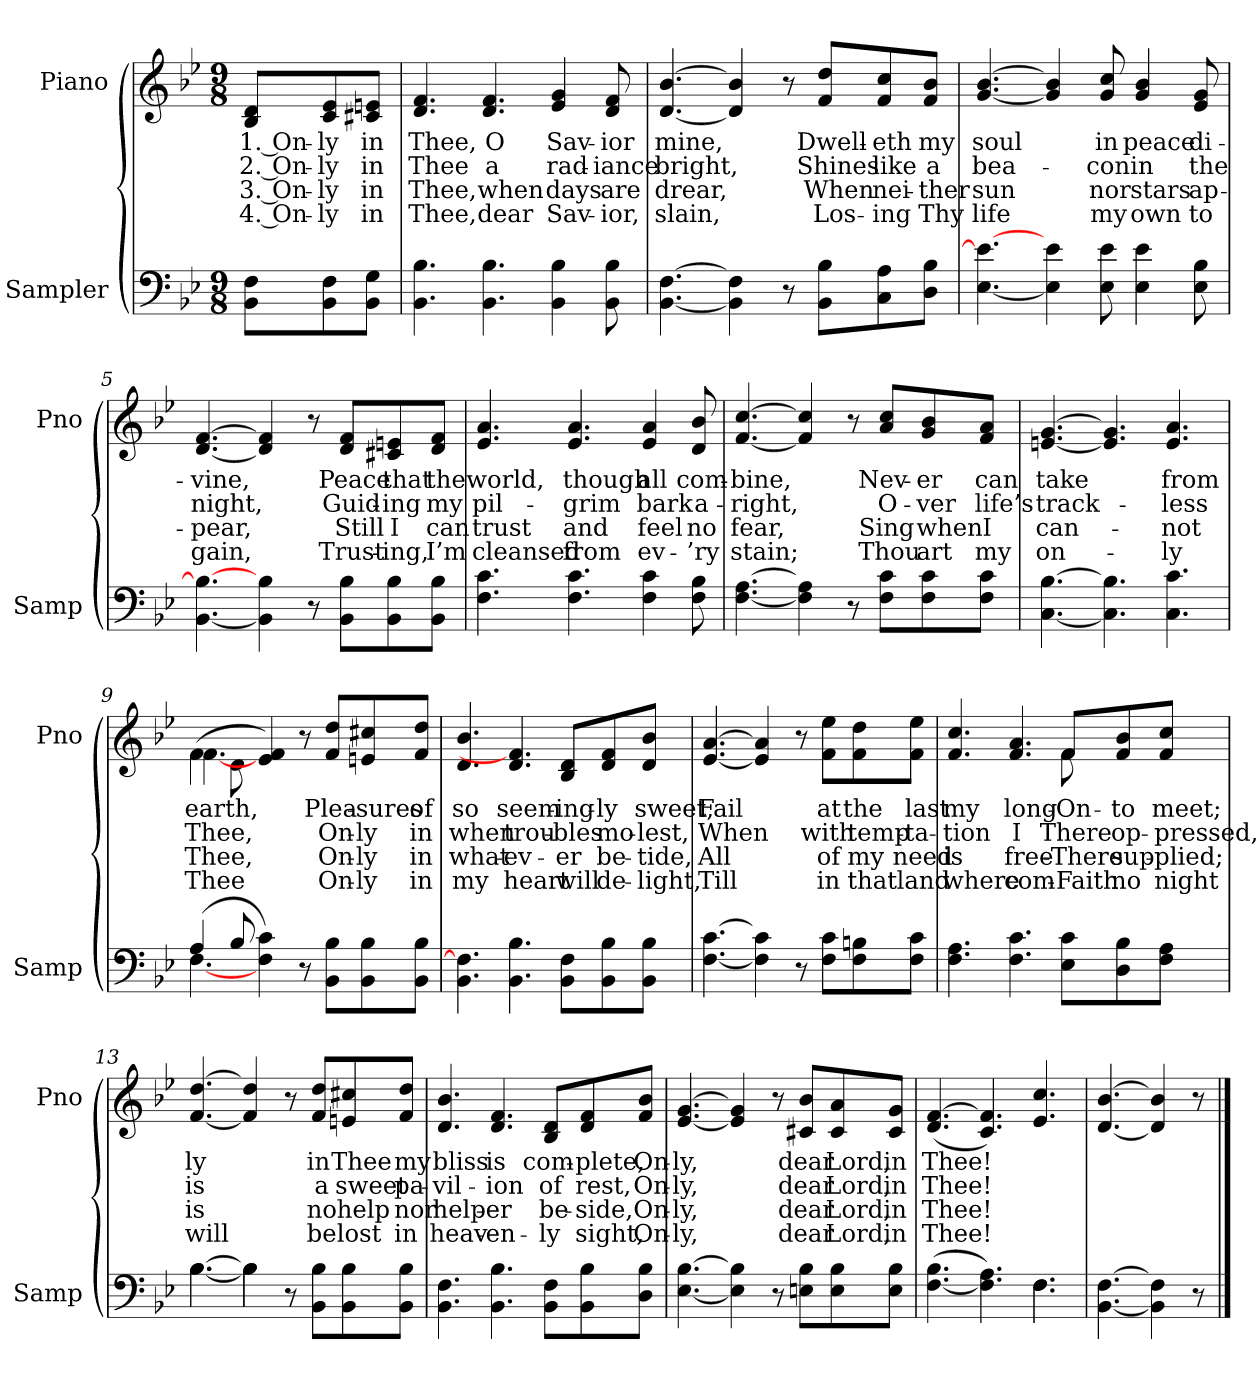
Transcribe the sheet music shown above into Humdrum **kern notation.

**kern	**kern	**text	**text	**text	**text
*part2	*part1	*part1	*part1	*part1	*part1
*staff2	*staff1	*staff1	*staff1	*staff1	*staff1
*I"Sampler	*I"Piano	*	*	*	*
*I'Samp	*I'Pno	*	*	*	*
*clefF4	*clefG2	*	*	*	*
*k[b-e-]	*k[b-e-]	*	*	*	*
*B-:	*B-:	*	*	*	*
*M9/8	*M9/8	*	*	*	*
=1	=1	=1	=1	=1	=1
8BB-\ 8F\L	8B-/ 8d/L	1. On-	2. On-	3. On-	4. On-
8BB-\ 8F\	8c/ 8e-/	-ly	-ly	-ly	-ly
8BB-\ 8G\J	8c#X/ 8en/J	in	in	in	in
=2	=2	=2	=2	=2	=2
4.BB- 4.B-	4.d 4.f	Thee,	Thee	Thee,	Thee,
4.BB- 4.B-	4.d 4.f	O	a	when	dear
4BB- 4B-	4e- 4g	Sav-	rad-	days	Sav-
8BB- 8B-	8d 8f	-ior	-iance	are	-ior,
=3	=3	=3	=3	=3	=3
[4.BB- [4.F	[4.d [4.b-	mine,	bright,	drear,	slain,
4BB-] 4F]	4d] 4b-]	.	.	.	.
8r	8r	.	.	.	.
8BB-\ 8B-\L	8f/ 8dd/L	Dwell-	Shines	When	Los-
8C\ 8A\	8f/ 8cc/	-eth	like	nei-	-ing
8D\ 8B-\J	8f/ 8b-/J	my	a	-ther	Thy
=4	=4	=4	=4	=4	=4
[4.E- 4.e-_	[4.g [4.b-	soul	bea-	sun	life
4E-] 4e-	4g] 4b-]	.	.	.	.
8E- 8e-	8g 8cc	in	-con	nor	my
4E- 4e-	4g 4b-	peace	in	stars	own
8E- 8B-	8e- 8g	di-	the	ap-	to
=5	=5	=5	=5	=5	=5
[4.BB- 4.B-_	[4.d [4.f	-vine,	night,	-pear,	gain,
4BB-] 4B-	4d] 4f]	.	.	.	.
8r	8r	.	.	.	.
8BB-\ 8B-\L	8d/ 8f/L	Peace	Guid-	Still	Trust-
8BB-\ 8B-\	8c#X/ 8en/	that	-ing	I	-ing,
8BB-\ 8B-\J	8d/ 8f/J	the	my	can	I’m
=6	=6	=6	=6	=6	=6
4.F 4.c	4.e- 4.a	world,	pil-	trust	cleansed
4.F 4.c	4.e- 4.a	though	-grim	and	from
4F 4c	4e- 4a	all	bark	feel	ev-
8F 8B-	8d 8b-	com-	a-	no	-’ry
=7	=7	=7	=7	=7	=7
[4.F [4.A	[4.f [4.cc	-bine,	-right,	fear,	stain;
4F] 4A]	4f] 4cc]	.	.	.	.
8r	8r	.	.	.	.
8F\ 8c\L	8a/ 8cc/L	Nev-	O-	Sing	Thou
8F\ 8c\	8g/ 8b-/	-er	-ver	when	art
8F\ 8c\J	8f/ 8a/J	can	life’s	I	my
=8	=8	=8	=8	=8	=8
[4.C [4.B-	[4.en [4.g	take	track-	can-	on-
4.C] 4.B-]	4.e] 4.g]	.	.	.	.
4.C 4.c	4.e 4.a	from	-less	-not	-ly
=9	=9	=9	=9	=9	=9
*^	*^	*	*	*	*
(4A/	[4.F	(4f\	[4.f	earth,	Thee,	Thee,	Thee
8B-/	.	8d\	.	.	.	.	.
4F 4c)	2.ryy	4e- 4f)	2.ryy	.	.	.	.
8r	.	8r	.	.	.	.	.
8BB-\ 8B-\L	.	8f/ 8dd/L	.	Plea-	On-	On-	On-
8BB-\ 8B-\	.	8en/ 8cc#X/	.	-sures	-ly	-ly	-ly
8BB-\ 8B-\J	.	8f/ 8dd/J	.	of	in	in	in
*v	*v	*	*	*	*	*	*
*	*v	*v	*	*	*	*
=10	=10	=10	=10	=10	=10
4.BB- 4.F]	4.d 4.b-	so	when	what-	my
4.BB- 4.B-	4.d 4.f]	seem-	trou-	-ev-	heart
8BB-\ 8F\L	8B-/ 8d/L	-ing-	-bles	-er	will
8BB-\ 8B-\	8d/ 8f/	-ly	mo-	be-	de-
8BB-\ 8B-\J	8d/ 8b-/J	sweet,	-lest,	-tide,	-light,
=11	=11	=11	=11	=11	=11
[4.F [4.c	[4.e- [4.a	Fail	When	All	Till
4F] 4c]	4e-] 4a]	.	.	.	.
8r	8r	.	.	.	.
8F\ 8c\L	8f\ 8ee-\L	at	with	of	in
8F\ 8Bn\	8f\ 8dd\	the	temp-	my	that
8F\ 8c\J	8f\ 8ee-\J	last	-ta-	need	land
=12	=12	=12	=12	=12	=12
*	*^	*	*	*	*
4.F 4.A	4.f 4.cc	2.ryy	my	-tion	is	where
4.F 4.c	4.f 4.a	.	long-	I	free-	com-
8E-\ 8c\L	8f/L	8f	On-	There	There	Faith
8D\ 8B-\	8f/ 8b-/	4ryy	to	op-	sup-	no
8F\ 8A\J	8f/ 8cc/J	.	meet;	-pressed,	-plied;	night
*	*v	*v	*	*	*	*
=13	=13	=13	=13	=13	=13
*^	*	*	*	*	*
[4.B-\	[4.B-	[4.f [4.dd	-ly	is	is	will
4B-\]	4B-]	4f] 4dd]	.	.	.	.
8r	2ryy	8r	.	.	.	.
8BB-\ 8B-\L	.	8f/ 8dd/L	in	a	no	be
8BB-\ 8B-\	.	8en/ 8cc#X/	Thee	sweet	help	lost
8BB-\ 8B-\J	.	8f/ 8dd/J	my	pa-	nor	in
*v	*v	*	*	*	*	*
=14	=14	=14	=14	=14	=14
4.BB- 4.F	4.d 4.b-	bliss	-vil-	help-	heav-
4.BB- 4.B-	4.d 4.f	is	-ion	-er	-en-
8BB-\ 8F\L	8B-/ 8d/L	com-	of	be-	-ly
8BB-\ 8B-\	8d/ 8f/	-plete,	rest,	-side,	sight,
8D\ 8B-\J	8f/ 8b-/J	On-	On-	On-	On-
=15	=15	=15	=15	=15	=15
[4.E- [4.B-	[4.e- [4.g	-ly,	-ly,	-ly,	-ly,
4E-] 4B-]	4e-] 4g]	.	.	.	.
8r	8r	.	.	.	.
8En\ 8B-\L	8c#X/ 8b-/L	dear	dear	dear	dear
8E\ 8B-\	8c#/ 8a/	Lord,	Lord,	Lord,	Lord,
8E\ 8B-\J	8c#/ 8g/J	in	in	in	in
=16	=16	=16	=16	=16	=16
*^	*	*	*	*	*
([4.F 4.B-	2.ryy	(4.d [4.f	Thee!	Thee!	Thee!	Thee!
4.F] 4.A)	.	4.c 4.f])	.	.	.	.
4.F\	4.F	4.e- 4.cc	.	.	.	.
*v	*v	*	*	*	*	*
=17	=17	=17	=17	=17	=17
[4.BB- [4.F	[4.d [4.b-	.	.	.	.
4BB-] 4F]	4d] 4b-]	.	.	.	.
8r	8r	.	.	.	.
==	==	==	==	==	==
*-	*-	*-	*-	*-	*-
